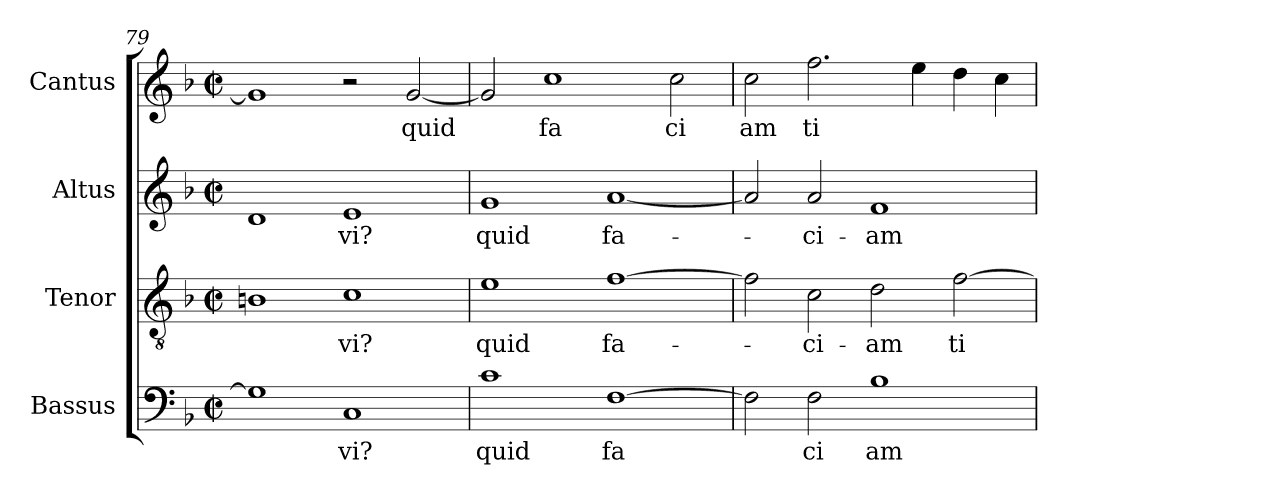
**kern	**text	**kern	**text	**kern	**text	**kern	**text
*part4	*part4	*part3	*part3	*part2	*part2	*part1	*part1
*staff4	*staff4	*staff3	*staff3	*staff2	*staff2	*staff1	*staff1
*I"Bassus	*	*I"Tenor	*	*I"Altus	*	*I"Cantus	*
*clefF4	*	*clefGv2	*	*clefG2	*	*clefG2	*
*k[b-]	*	*k[b-]	*	*k[b-]	*	*k[b-]	*
*F:	*	*F:	*	*F:	*	*F:	*
*M2/2	*	*M2/2	*	*M2/2	*	*M2/2	*
*met(c|)	*	*met(c|)	*	*met(c|)	*	*met(c|)	*
=79	=79	=79	=79	=79	=79	=79	=79
1G]	.	1Bn	.	1d	.	1g]	.
!	!LO:LY:b:cj	!	!LO:LY:b:cj	!	!LO:LY:b:cj	!	!
1C	vi?	1c	-vi?	1e	-vi?	2r	.
!	!	!	!	!	!	!	!LO:LY:b
.	.	.	.	.	.	[<2g/	quid
=80	=80	=80	=80	=80	=80	=80	=80
!	!LO:LY:b:cj	!	!LO:LY:b:cj	!	!LO:LY:b:cj	!	!
1c	quid	1e	quid	1g	quid	2g/]	.
!	!	!	!	!	!	!	!LO:LY:b:cj
.	.	.	.	.	.	1cc	fa
!	!LO:LY:b:cj	!	!LO:LY:b:cj	!	!LO:LY:b:cj	!	!
[>1F	fa	[>1f	fa-	[<1a	fa-	.	.
!	!	!	!	!	!	!	!LO:LY:b:cj
.	.	.	.	.	.	2cc\	ci
=81	=81	=81	=81	=81	=81	=81	=81
!	!	!	!	!	!	!	!LO:LY:b:cj
2F\]	.	2f\]	.	2a/]	.	2cc\	am
!	!LO:LY:b:cj	!	!LO:LY:b:cj	!	!LO:LY:b:cj	!	!LO:LY:b:cj
2F\	ci	2c\	-ci-	2a/	-ci-	2.ff\	ti
!	!LO:LY:b:cj	!	!LO:LY:b:cj	!	!LO:LY:b:cj	!	!
1B-	am	2d\	-am	1f	-am	.	.
.	.	.	.	.	.	4ee\	.
!	!	!	!LO:LY:b:cj	!	!	!	!
.	.	[>2f\	ti-	.	.	4dd\	.
.	.	.	.	.	.	4cc\	.
=	=	=	=	=	=	=	=
*-	*-	*-	*-	*-	*-	*-	*-
